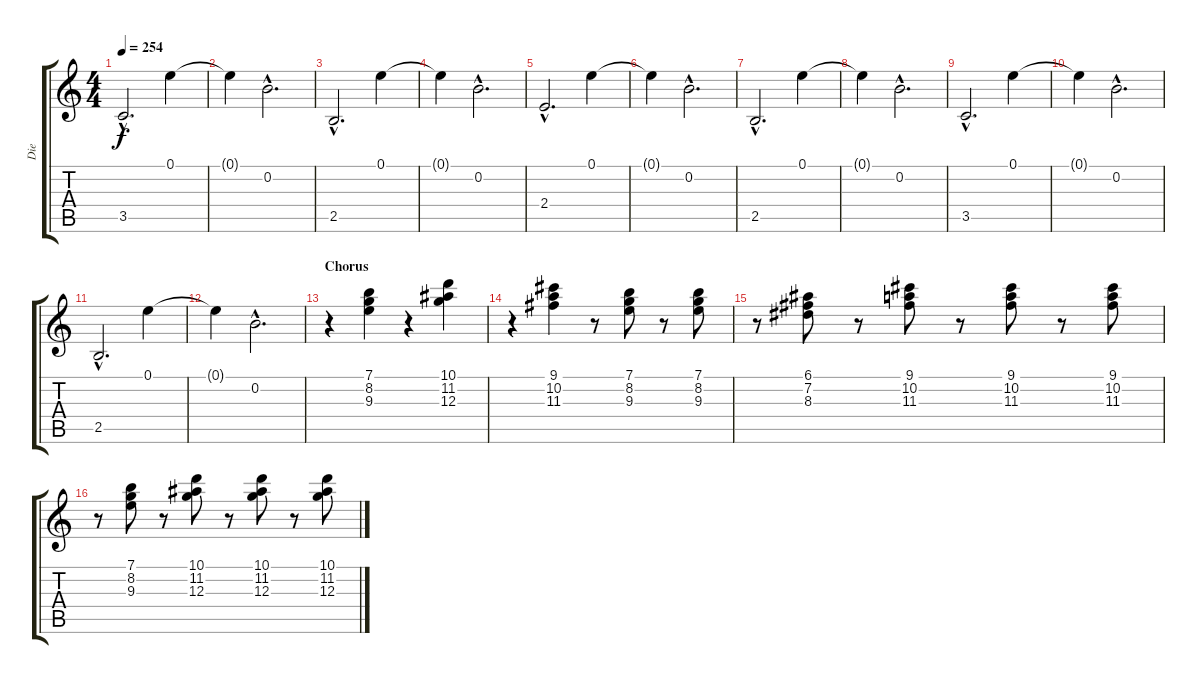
\track ("Die" "Die") {instrument distortionguitar}
\staff {score tabs}
\tuning (E4 B3 G3 D3 A2 E2) {hide}
\ts (4 4)
\tempo 254
\clef g2
\ks c
3.5{hac}.2{d dy f} 0.1.4 |
0.1{t}.4 0.2{hac}.2{d} |
2.5{hac}.2{d} 0.1.4 |
0.1{t}.4 0.2{hac}.2{d} |
2.4{hac}.2{d} 0.1.4 |
0.1{t}.4 0.2{hac}.2{d} |
2.5{hac}.2{d} 0.1.4 |
0.1{t}.4 0.2{hac}.2{d} |
3.5{hac}.2{d} 0.1.4 |
0.1{t}.4 0.2{hac}.2{d} |
2.5{hac}.2{d} 0.1.4 |
0.1{t}.4 0.2{hac}.2{d} |
\section ("" "Chorus")
r.4{volume 11 balance 14 instrument distortionguitar} (7.1 8.2 9.3).4 r.4 (10.1 11.2 12.3).4 |
r.4 (9.1 10.2 11.3).4 r.8 (7.1 8.2 9.3).8 r.8 (7.1 8.2 9.3).8 |
r.8 (6.1 7.2 8.3).8 r.8 (9.1 10.2 11.3).8 r.8 (9.1 10.2 11.3).8 r.8 (9.1 10.2 11.3).8 |
r.8 (7.1 8.2 9.3).8 r.8 (10.1 11.2 12.3).8 r.8 (10.1 11.2 12.3).8 r.8 (10.1 11.2 12.3).8
